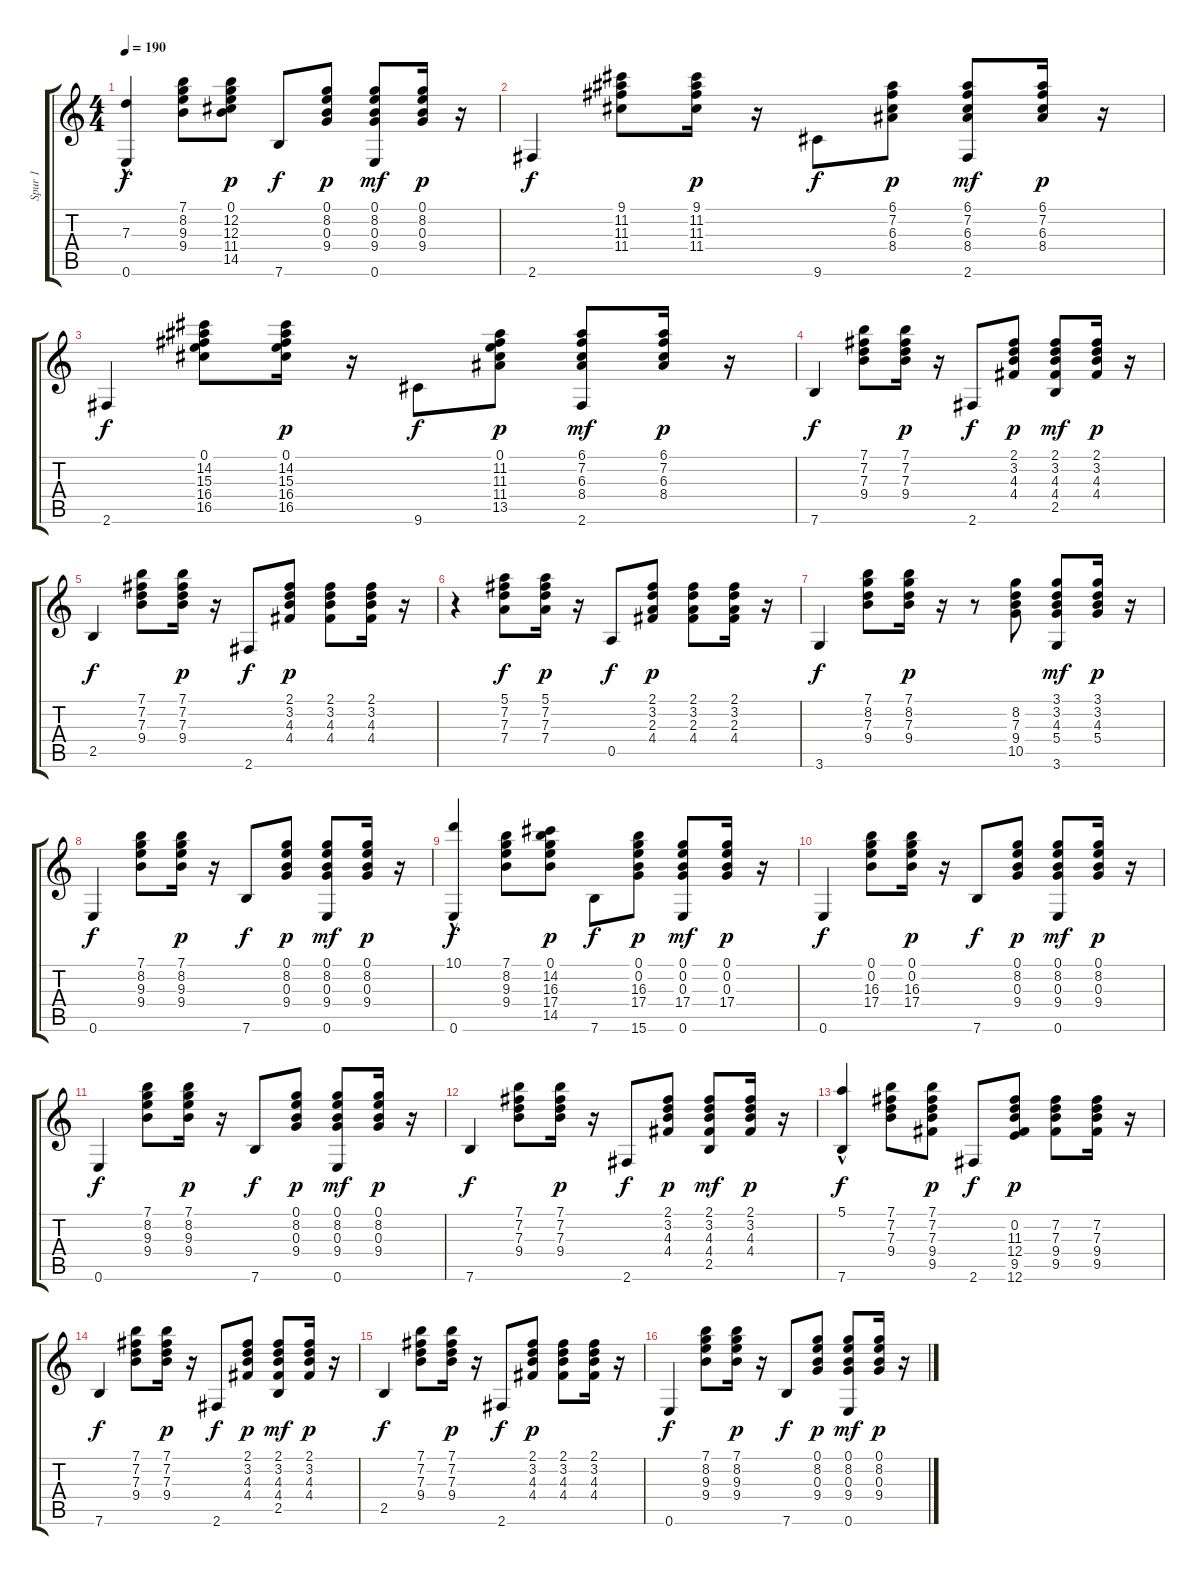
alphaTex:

\track ("Spur 1" "Spur 1") {instrument acousticguitarsteel}
\staff {score tabs}
\tuning (E4 B3 G3 D3 A2 E2) {hide}
\ts (4 4)
\tempo 190
\clef g2
\ks c
(7.3{hac} 0.6).4{dy f} (7.1 8.2 9.3 9.4).8 (0.1 12.2 12.3 11.4 14.5).8{dy p} 7.6.8{dy f} (0.1 8.2 0.3 9.4).8{dy p} (0.1 8.2 0.3 9.4 0.6).8{dy mf} (0.1 8.2 0.3 9.4).16{dy p} r.16 |
2.6.4{dy f} (9.1 11.2 11.3 11.4).8 (9.1 11.2 11.3 11.4).16{dy p} r.16 9.6.8{dy f} (6.1 7.2 6.3 8.4).8{dy p} (6.1 7.2 6.3 8.4 2.6).8{dy mf} (6.1 7.2 6.3 8.4).16{dy p} r.16 |
2.6.4{dy f} (0.1 14.2 15.3 16.4 16.5).8 (0.1 14.2 15.3 16.4 16.5).16{dy p} r.16 9.6.8{dy f} (0.1 11.2 11.3 11.4 13.5).8{dy p} (6.1 7.2 6.3 8.4 2.6).8{dy mf} (6.1 7.2 6.3 8.4).16{dy p} r.16 |
7.6.4{dy f} (7.1 7.2 7.3 9.4).8 (7.1 7.2 7.3 9.4).16{dy p} r.16 2.6.8{dy f} (2.1 3.2 4.3 4.4).8{dy p} (2.1 3.2 4.3 4.4 2.5).8{dy mf} (2.1 3.2 4.3 4.4).16{dy p} r.16 |
2.5.4{dy f} (7.1 7.2 7.3 9.4).8 (7.1 7.2 7.3 9.4).16{dy p} r.16 2.6.8{dy f} (2.1 3.2 4.3 4.4).8{dy p} (2.1 3.2 4.3 4.4).8 (2.1 3.2 4.3 4.4).16 r.16 |
r.4 (5.1 7.2 7.3 7.4).8{dy f} (5.1 7.2 7.3 7.4).16{dy p} r.16 0.5.8{dy f} (2.1 3.2 2.3 4.4).8{dy p} (2.1 3.2 2.3 4.4).8 (2.1 3.2 2.3 4.4).16 r.16 |
3.6.4{dy f} (7.1 8.2 7.3 9.4).8 (7.1 8.2 7.3 9.4).16{dy p} r.16 r.8 (8.2 7.3 9.4 10.5).8 (3.1 3.2 4.3 5.4 3.6).8{dy mf} (3.1 3.2 4.3 5.4).16{dy p} r.16 |
0.6.4{dy f} (7.1 8.2 9.3 9.4).8 (7.1 8.2 9.3 9.4).16{dy p} r.16 7.6.8{dy f} (0.1 8.2 0.3 9.4).8{dy p} (0.1 8.2 0.3 9.4 0.6).8{dy mf} (0.1 8.2 0.3 9.4).16{dy p} r.16 |
(10.1{hac} 0.6).4{dy f} (7.1 8.2 9.3 9.4).8 (0.1 14.2 16.3 17.4 14.5).8{dy p} 7.6.8{dy f} (0.1 0.2 16.3 17.4 15.6).8{dy p} (0.1 0.2 0.3 17.4 0.6).8{dy mf} (0.1 0.2 0.3 17.4).16{dy p} r.16 |
0.6.4{dy f} (0.1 0.2 16.3 17.4).8 (0.1 0.2 16.3 17.4).16{dy p} r.16 7.6.8{dy f} (0.1 8.2 0.3 9.4).8{dy p} (0.1 8.2 0.3 9.4 0.6).8{dy mf} (0.1 8.2 0.3 9.4).16{dy p} r.16 |
0.6.4{dy f} (7.1 8.2 9.3 9.4).8 (7.1 8.2 9.3 9.4).16{dy p} r.16 7.6.8{dy f} (0.1 8.2 0.3 9.4).8{dy p} (0.1 8.2 0.3 9.4 0.6).8{dy mf} (0.1 8.2 0.3 9.4).16{dy p} r.16 |
7.6.4{dy f} (7.1 7.2 7.3 9.4).8 (7.1 7.2 7.3 9.4).16{dy p} r.16 2.6.8{dy f} (2.1 3.2 4.3 4.4).8{dy p} (2.1 3.2 4.3 4.4 2.5).8{dy mf} (2.1 3.2 4.3 4.4).16{dy p} r.16 |
(5.1{hac} 7.6).4{dy f} (7.1 7.2 7.3 9.4).8 (7.1 7.2 7.3 9.4 9.5).8{dy p} 2.6.8{dy f} (0.2 11.3 12.4 9.5 12.6).8{dy p} (7.2 7.3 9.4 9.5).8 (7.2 7.3 9.4 9.5).16 r.16 |
7.6.4{dy f} (7.1 7.2 7.3 9.4).8 (7.1 7.2 7.3 9.4).16{dy p} r.16 2.6.8{dy f} (2.1 3.2 4.3 4.4).8{dy p} (2.1 3.2 4.3 4.4 2.5).8{dy mf} (2.1 3.2 4.3 4.4).16{dy p} r.16 |
2.5.4{dy f} (7.1 7.2 7.3 9.4).8 (7.1 7.2 7.3 9.4).16{dy p} r.16 2.6.8{dy f} (2.1 3.2 4.3 4.4).8{dy p} (2.1 3.2 4.3 4.4).8 (2.1 3.2 4.3 4.4).16 r.16 |
0.6.4{dy f} (7.1 8.2 9.3 9.4).8 (7.1 8.2 9.3 9.4).16{dy p} r.16 7.6.8{dy f} (0.1 8.2 0.3 9.4).8{dy p} (0.1 8.2 0.3 9.4 0.6).8{dy mf} (0.1 8.2 0.3 9.4).16{dy p} r.16
